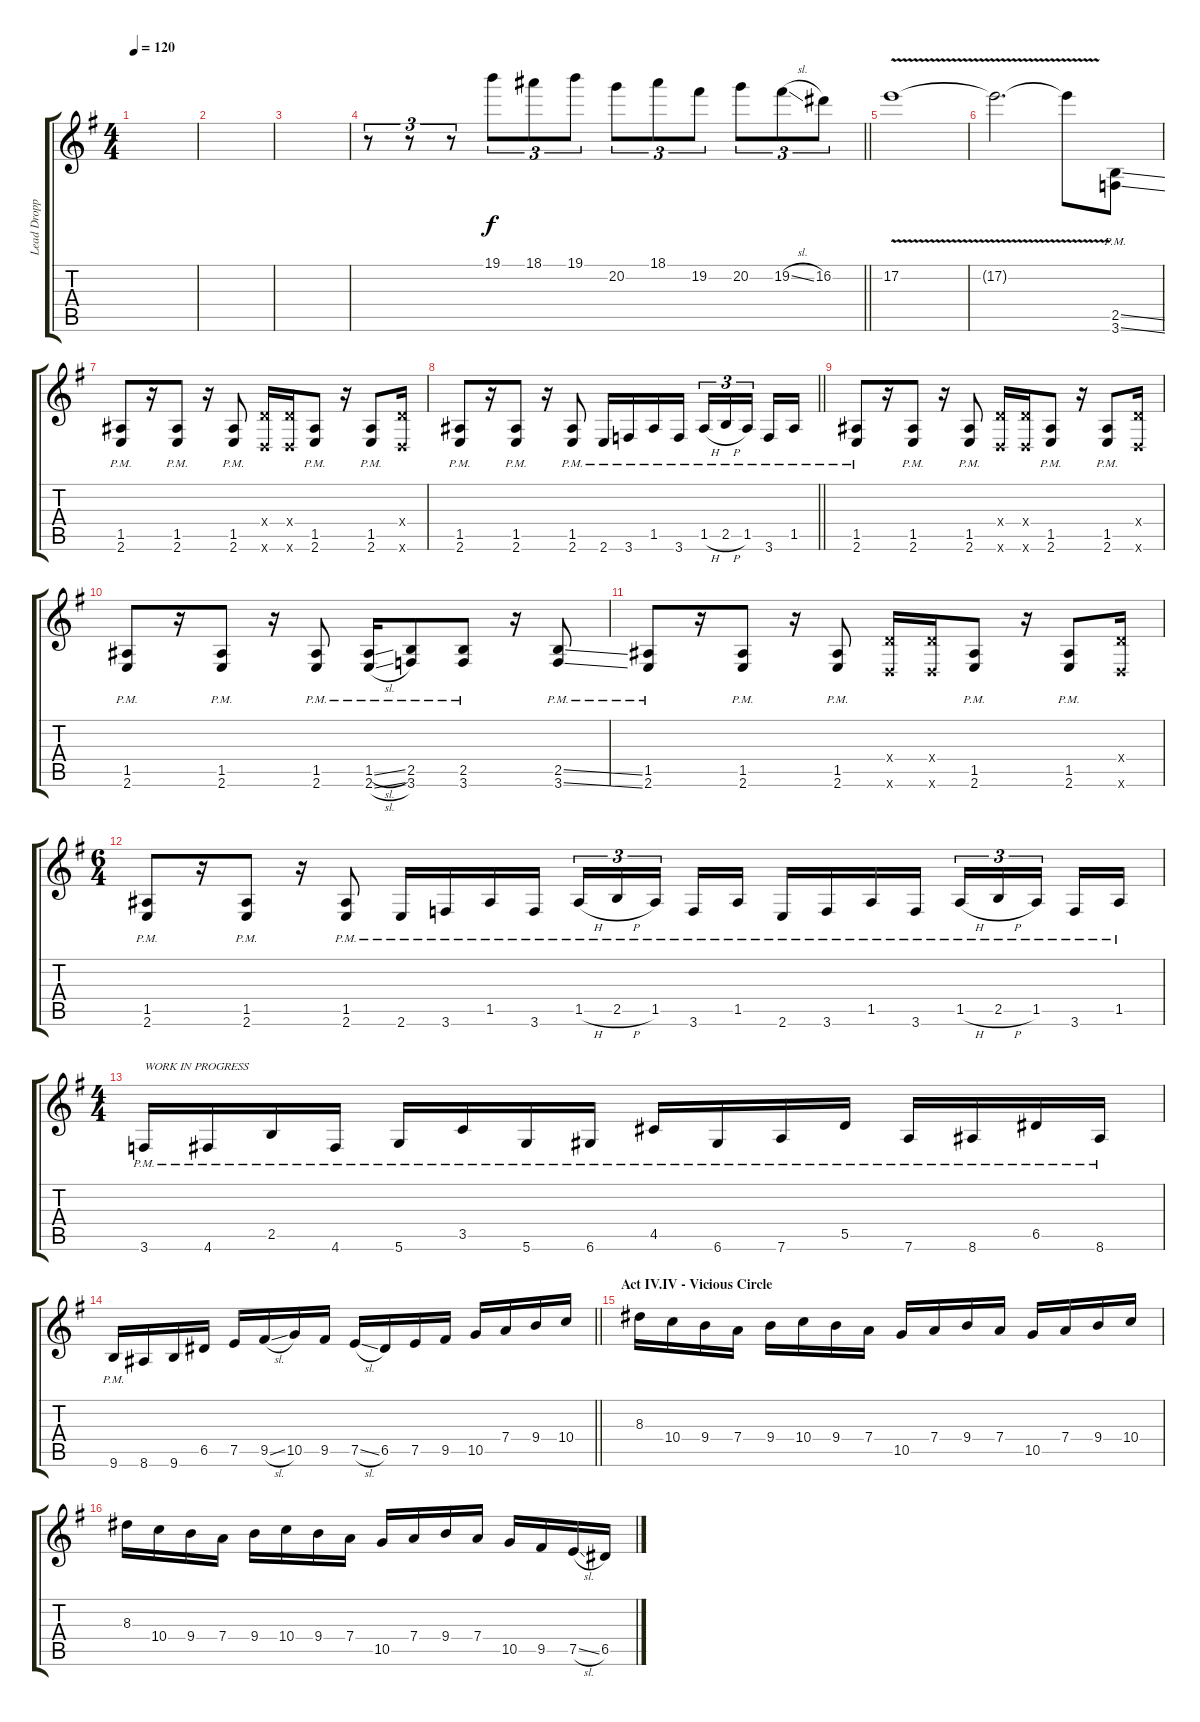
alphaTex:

\track ("Lead Dropped D " "Lead Dropp") {instrument distortionguitar}
\staff {score tabs}
\tuning (E4 B3 G3 D3 A2 D2) {hide}
\ts (4 4)
\tempo 120
\clef g2
\ks eminor
|
|
|
\barLineRight lightlight
r.8{tu (3 2)} r.8{tu (3 2)} r.8{tu (3 2)} 19.1.8{tu (3 2)} 18.1.8{tu (3 2)} 19.1.8{tu (3 2)} 20.2.8{tu (3 2)} 18.1.8{tu (3 2)} 19.2.8{tu (3 2)} 20.2.8{tu (3 2)} 19.2{sl}.8{tu (3 2)} 16.2.8{tu (3 2)} |
\section ("" "")
17.2{v}.1 |
17.2{v t}.2{d} 17.2{t}.8 (2.5{ss pm} 3.6{ss pm}).8 |
(1.5{pm} 2.6{pm}).8 r.16 (1.5{pm} 2.6{pm}).8 r.16 (1.5{pm} 2.6{pm}).8 (0.4{x} 0.6{x}).16 (0.4{x} 0.6{x}).16 (1.5{pm} 2.6{pm}).8 r.16 (1.5{pm} 2.6{pm}).8 (0.4{x} 0.6{x}).16 |
\barLineRight lightlight
(1.5{pm} 2.6{pm}).8 r.16 (1.5{pm} 2.6{pm}).8 r.16 (1.5{pm} 2.6{pm}).8 2.6{pm}.16 3.6{pm}.16 1.5{pm}.16 3.6{pm}.16 1.5{h pm}.16{tu (3 2)} 2.5{h pm}.16{tu (3 2)} 1.5{pm}.16{tu (3 2) beam splitsecondary} 3.6{pm}.16 1.5{pm}.16 |
(1.5{pm} 2.6{pm}).8 r.16 (1.5{pm} 2.6{pm}).8 r.16 (1.5{pm} 2.6{pm}).8 (0.4{x} 0.6{x}).16 (0.4{x} 0.6{x}).16 (1.5{pm} 2.6{pm}).8 r.16 (1.5{pm} 2.6{pm}).8 (0.4{x} 0.6{x}).16 |
(1.5{pm} 2.6{pm}).8 r.16 (1.5{pm} 2.6{pm}).8 r.16 (1.5{pm} 2.6{pm}).8 (1.5{sl pm} 2.6{sl pm}).16 (2.5{pm} 3.6{pm}).8 (2.5{pm} 3.6{pm}).8 r.16 (2.5{ss pm} 3.6{ss pm}).8 |
(1.5{pm} 2.6{pm}).8 r.16 (1.5{pm} 2.6{pm}).8 r.16 (1.5{pm} 2.6{pm}).8 (0.4{x} 0.6{x}).16 (0.4{x} 0.6{x}).16 (1.5{pm} 2.6{pm}).8 r.16 (1.5{pm} 2.6{pm}).8 (0.4{x} 0.6{x}).16 |
\ts (6 4)
(1.5{pm} 2.6{pm}).8 r.16 (1.5{pm} 2.6{pm}).8 r.16 (1.5{pm} 2.6{pm}).8 2.6{pm}.16 3.6{pm}.16 1.5{pm}.16 3.6{pm}.16 1.5{h pm}.16{tu (3 2)} 2.5{h pm}.16{tu (3 2)} 1.5{pm}.16{tu (3 2) beam splitsecondary} 3.6{pm}.16 1.5{pm}.16 2.6{pm}.16 3.6{pm}.16 1.5{pm}.16 3.6{pm}.16{beam splitsecondary} 1.5{h pm}.16{tu (3 2)} 2.5{h pm}.16{tu (3 2)} 1.5{pm}.16{tu (3 2) beam splitsecondary} 3.6{pm}.16 1.5{pm}.16 |
\ts (4 4)
3.6{pm}.16{txt "WORK IN PROGRESS"} 4.6{pm}.16 2.5{pm}.16 4.6{pm}.16 5.6{pm}.16 3.5{pm}.16 5.6{pm}.16 6.6{pm}.16 4.5{pm}.16 6.6{pm}.16 7.6{pm}.16 5.5{pm}.16 7.6{pm}.16 8.6{pm}.16 6.5{pm}.16 8.6{pm}.16 |
\barLineRight lightlight
9.6{pm}.16 8.6.16 9.6.16 6.5.16 7.5.16 9.5{sl}.16 10.5.16 9.5.16 7.5{sl}.16 6.5.16 7.5.16 9.5.16 10.5.16 7.4.16 9.4.16 10.4.16 |
\section ("" "Act IV.IV - Vicious Circle")
8.3.16 10.4.16 9.4.16 7.4.16 9.4.16 10.4.16 9.4.16 7.4.16 10.5.16 7.4.16 9.4.16 7.4.16 10.5.16 7.4.16 9.4.16 10.4.16 |
8.3.16 10.4.16 9.4.16 7.4.16 9.4.16 10.4.16 9.4.16 7.4.16 10.5.16 7.4.16 9.4.16 7.4.16 10.5.16 9.5.16 7.5{sl}.16 6.5.16
